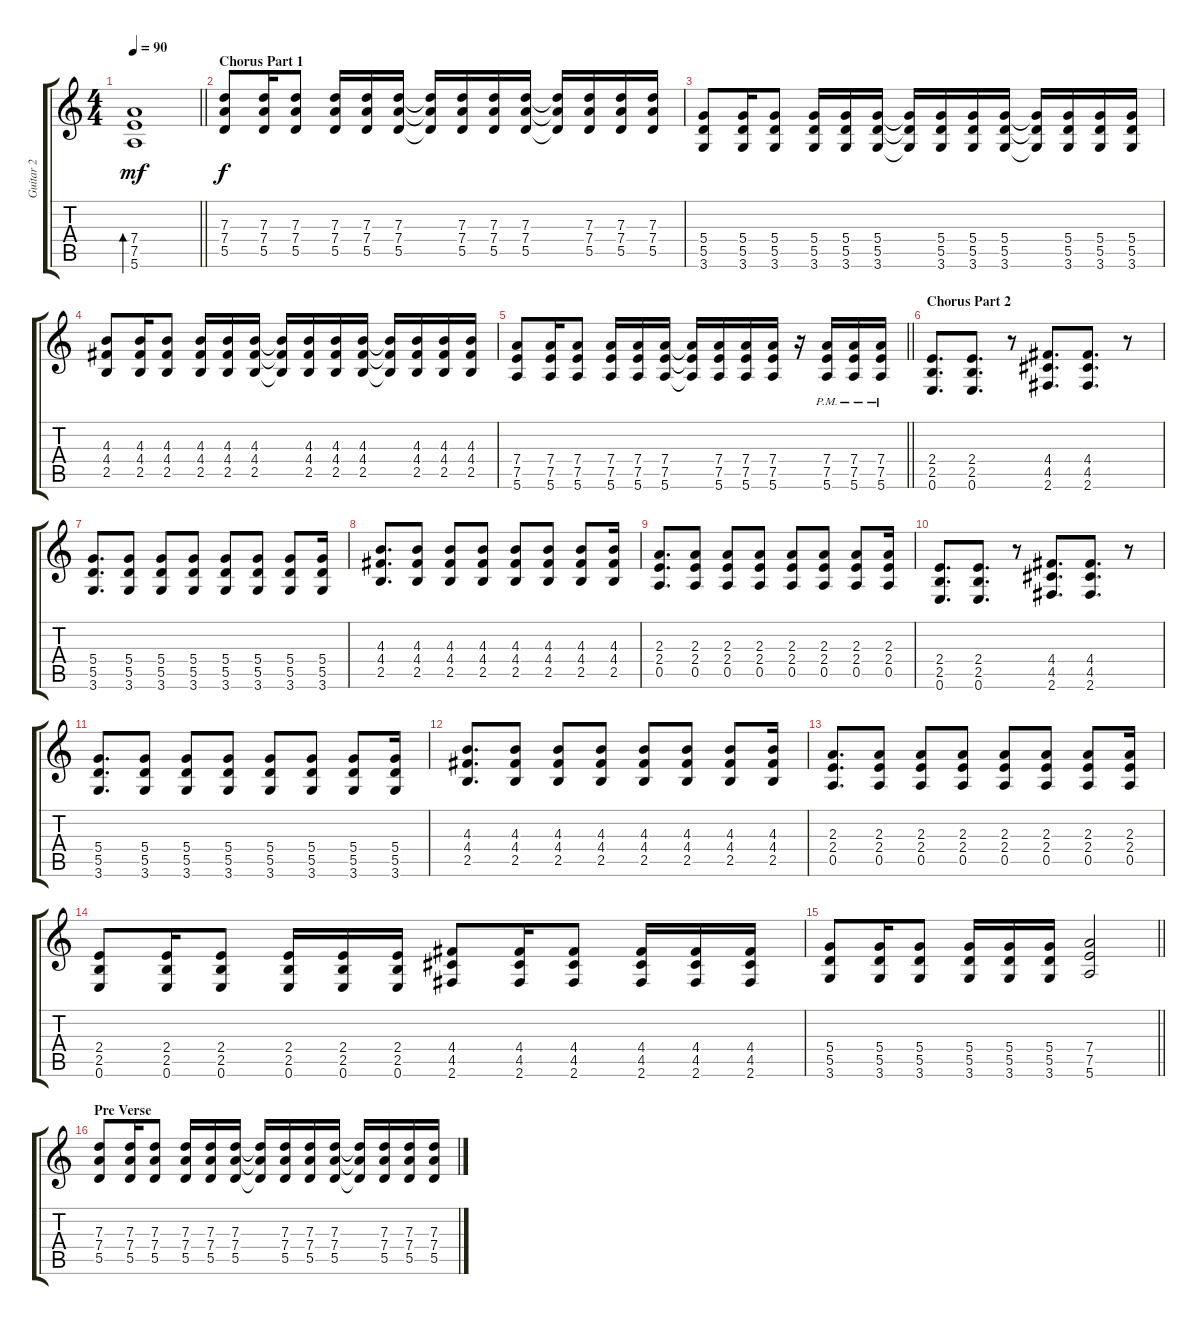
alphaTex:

\track ("Guitar 2" "Guitar 2") {instrument distortionguitar}
\staff {score tabs}
\tuning (E4 B3 G3 D3 A2 E2) {hide}
\ts (4 4)
\tempo 90
\clef g2
\barLineRight lightlight
\ks c
(7.4 7.5 5.6).1{bd 120 dy mf} |
\section ("" "Chorus Part 1")
(7.3 7.4 5.5).8{dy f instrument distortionguitar} (7.3 7.4 5.5).16 (7.3 7.4 5.5).8 (7.3 7.4 5.5).16 (7.3 7.4 5.5).16 (7.3 7.4 5.5).16 (7.3{t} 7.4{t} 5.5{t}).16 (7.3 7.4 5.5).16 (7.3 7.4 5.5).16 (7.3 7.4 5.5).16 (7.3{t} 7.4{t} 5.5{t}).16 (7.3 7.4 5.5).16 (7.3 7.4 5.5).16 (7.3 7.4 5.5).16 |
(5.4 5.5 3.6).8 (5.4 5.5 3.6).16 (5.4 5.5 3.6).8 (5.4 5.5 3.6).16 (5.4 5.5 3.6).16 (5.4 5.5 3.6).16 (5.4{t} 5.5{t} 3.6{t}).16 (5.4 5.5 3.6).16 (5.4 5.5 3.6).16 (5.4 5.5 3.6).16 (5.4{t} 5.5{t} 3.6{t}).16 (5.4 5.5 3.6).16 (5.4 5.5 3.6).16 (5.4 5.5 3.6).16 |
(4.3 4.4 2.5).8 (4.3 4.4 2.5).16 (4.3 4.4 2.5).8 (4.3 4.4 2.5).16 (4.3 4.4 2.5).16 (4.3 4.4 2.5).16 (4.3{t} 4.4{t} 2.5{t}).16 (4.3 4.4 2.5).16 (4.3 4.4 2.5).16 (4.3 4.4 2.5).16 (4.3{t} 4.4{t} 2.5{t}).16 (4.3 4.4 2.5).16 (4.3 4.4 2.5).16 (4.3 4.4 2.5).16 |
\barLineRight lightlight
(7.4 7.5 5.6).8 (7.4 7.5 5.6).16 (7.4 7.5 5.6).8 (7.4 7.5 5.6).16 (7.4 7.5 5.6).16 (7.4 7.5 5.6).16 (7.4{t} 7.5{t} 5.6{t}).16 (7.4 7.5 5.6).16 (7.4 7.5 5.6).16 (7.4 7.5 5.6).16 r.16 (7.4{pm} 7.5{pm} 5.6{pm}).16 (7.4{pm} 7.5{pm} 5.6{pm}).16 (7.4{pm} 7.5{pm} 5.6{pm}).16 |
\section ("" "Chorus Part 2")
(2.4 2.5 0.6).8{d} (2.4 2.5 0.6).8{d} r.8 (4.4 4.5 2.6).8{d} (4.4 4.5 2.6).8{d} r.8 |
(5.4 5.5 3.6).8{d} (5.4 5.5 3.6).8 (5.4 5.5 3.6).8 (5.4 5.5 3.6).8 (5.4 5.5 3.6).8 (5.4 5.5 3.6).8 (5.4 5.5 3.6).8 (5.4 5.5 3.6).16 |
(4.3 4.4 2.5).8{d} (4.3 4.4 2.5).8 (4.3 4.4 2.5).8 (4.3 4.4 2.5).8 (4.3 4.4 2.5).8 (4.3 4.4 2.5).8 (4.3 4.4 2.5).8 (4.3 4.4 2.5).16 |
(2.3 2.4 0.5).8{d} (2.3 2.4 0.5).8 (2.3 2.4 0.5).8 (2.3 2.4 0.5).8 (2.3 2.4 0.5).8 (2.3 2.4 0.5).8 (2.3 2.4 0.5).8 (2.3 2.4 0.5).16 |
(2.4 2.5 0.6).8{d} (2.4 2.5 0.6).8{d} r.8 (4.4 4.5 2.6).8{d} (4.4 4.5 2.6).8{d} r.8 |
(5.4 5.5 3.6).8{d} (5.4 5.5 3.6).8 (5.4 5.5 3.6).8 (5.4 5.5 3.6).8 (5.4 5.5 3.6).8 (5.4 5.5 3.6).8 (5.4 5.5 3.6).8 (5.4 5.5 3.6).16 |
(4.3 4.4 2.5).8{d} (4.3 4.4 2.5).8 (4.3 4.4 2.5).8 (4.3 4.4 2.5).8 (4.3 4.4 2.5).8 (4.3 4.4 2.5).8 (4.3 4.4 2.5).8 (4.3 4.4 2.5).16 |
(2.3 2.4 0.5).8{d} (2.3 2.4 0.5).8 (2.3 2.4 0.5).8 (2.3 2.4 0.5).8 (2.3 2.4 0.5).8 (2.3 2.4 0.5).8 (2.3 2.4 0.5).8 (2.3 2.4 0.5).16 |
(2.4 2.5 0.6).8 (2.4 2.5 0.6).16 (2.4 2.5 0.6).8 (2.4 2.5 0.6).16 (2.4 2.5 0.6).16 (2.4 2.5 0.6).16 (4.4 4.5 2.6).8 (4.4 4.5 2.6).16 (4.4 4.5 2.6).8 (4.4 4.5 2.6).16 (4.4 4.5 2.6).16 (4.4 4.5 2.6).16 |
\barLineRight lightlight
(5.4 5.5 3.6).8 (5.4 5.5 3.6).16 (5.4 5.5 3.6).8 (5.4 5.5 3.6).16 (5.4 5.5 3.6).16 (5.4 5.5 3.6).16 (7.4 7.5 5.6).2 |
\section ("" "Pre Verse")
(7.3 7.4 5.5).8 (7.3 7.4 5.5).16 (7.3 7.4 5.5).8 (7.3 7.4 5.5).16 (7.3 7.4 5.5).16 (7.3 7.4 5.5).16 (7.3{t} 7.4{t} 5.5{t}).16 (7.3 7.4 5.5).16 (7.3 7.4 5.5).16 (7.3 7.4 5.5).16 (7.3{t} 7.4{t} 5.5{t}).16 (7.3 7.4 5.5).16 (7.3 7.4 5.5).16 (7.3 7.4 5.5).16
